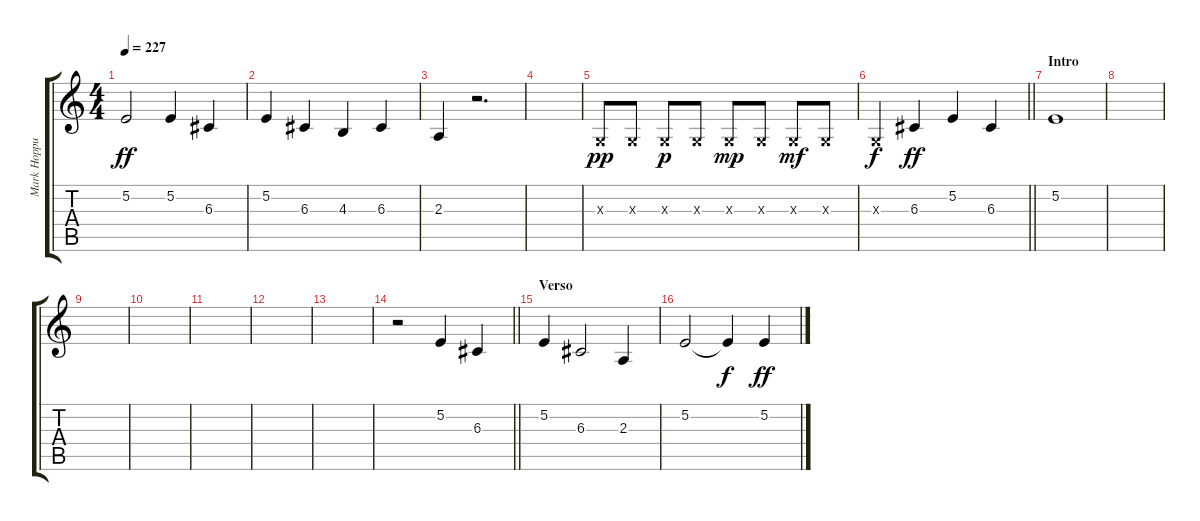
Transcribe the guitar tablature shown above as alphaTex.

\track ("Mark Hoppus - Vocals" "Mark Hoppu") {instrument tenorsax}
\staff {score tabs}
\tuning (E4 B3 G3 D3 A2 E2) {hide}
\ts (4 4)
\tempo 227
\clef g2
\ks c
5.2.2{dy ff} 5.2.4 6.3.4 |
5.2.4 6.3.4 4.3.4 6.3.4 |
2.3.4 r.2{d} |
|
0.3{x}.8{dy pp} 0.3{x}.8 0.3{x}.8{dy p} 0.3{x}.8 0.3{x}.8{dy mp} 0.3{x}.8 0.3{x}.8{dy mf} 0.3{x}.8 |
\barLineRight lightlight
0.3{x}.4{dy f} 6.3.4{dy ff} 5.2.4 6.3.4 |
\section ("" "Intro")
5.2.1 |
|
|
|
|
|
|
\barLineRight lightlight
r.2 5.2.4 6.3.4 |
\section ("" "Verso")
5.2.4 6.3.2 2.3.4 |
5.2.2 5.2{t}.4{dy f} 5.2.4{dy ff}
